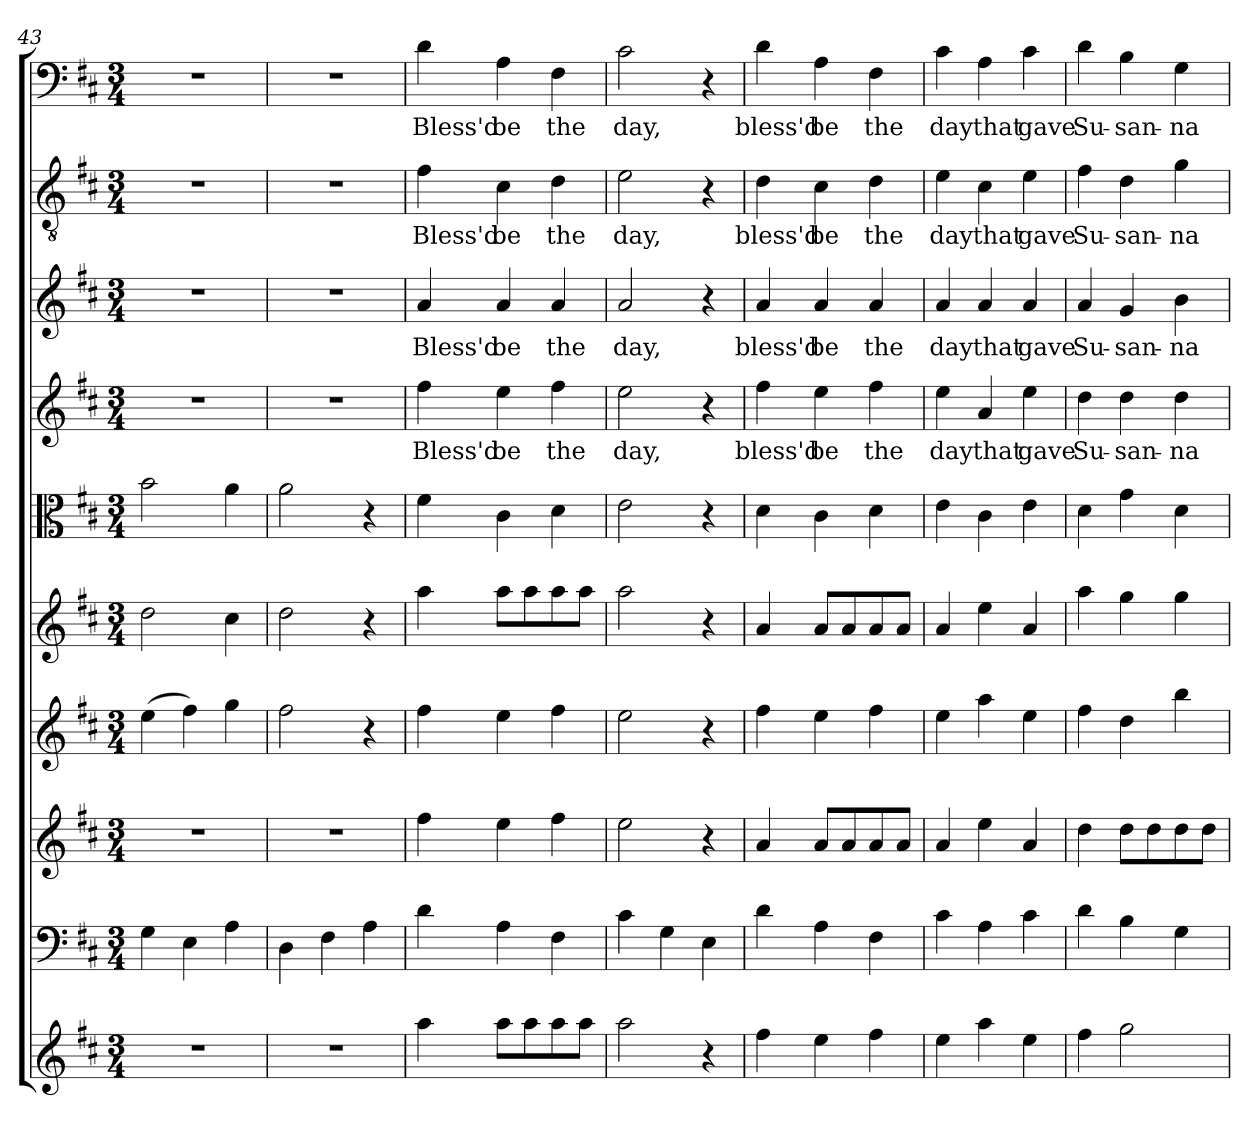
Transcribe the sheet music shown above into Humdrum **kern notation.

**kern	**kern	**kern	**kern	**kern	**kern	**kern	**text	**kern	**text	**kern	**text	**kern	**text
*part10	*part9	*part8	*part7	*part6	*part5	*part4	*part4	*part3	*part3	*part2	*part2	*part1	*part1
*staff10	*staff9	*staff8	*staff7	*staff6	*staff5	*staff4	*staff4	*staff3	*staff3	*staff2	*staff2	*staff1	*staff1
*clefG2	*clefF4	*clefG2	*clefG2	*clefG2	*clefC3	*clefG2	*	*clefG2	*	*clefGv2	*	*clefF4	*
*k[f#c#]	*k[f#c#]	*k[f#c#]	*k[f#c#]	*k[f#c#]	*k[f#c#]	*k[f#c#]	*	*k[f#c#]	*	*k[f#c#]	*	*k[f#c#]	*
*D:	*D:	*D:	*D:	*D:	*D:	*D:	*	*D:	*	*D:	*	*D:	*
*M3/4	*M3/4	*M3/4	*M3/4	*M3/4	*M3/4	*M3/4	*	*M3/4	*	*M3/4	*	*M3/4	*
=43	=43	=43	=43	=43	=43	=43	=43	=43	=43	=43	=43	=43	=43
2.r	4G\	2.r	(4ee\	2dd\	2b\	2.r	.	2.r	.	2.r	.	2.r	.
.	4E\	.	4ff#\)	.	.	.	.	.	.	.	.	.	.
.	4A\	.	4gg\	4cc#\	4a\	.	.	.	.	.	.	.	.
=44	=44	=44	=44	=44	=44	=44	=44	=44	=44	=44	=44	=44	=44
2.r	4D\	2.r	2ff#\	2dd\	2a\	2.r	.	2.r	.	2.r	.	2.r	.
.	4F#\	.	.	.	.	.	.	.	.	.	.	.	.
.	4A\	.	4r	4r	4r	.	.	.	.	.	.	.	.
=45	=45	=45	=45	=45	=45	=45	=45	=45	=45	=45	=45	=45	=45
4aa\	4d\	4ff#\	4ff#\	4aa\	4f#\	4ff#\	Bless'd	4a/	Bless'd	4f#\	Bless'd	4d\	Bless'd
8aa\L	4A\	4ee\	4ee\	8aa\L	4c#\	4ee\	be	4a/	be	4c#\	be	4A\	be
8aa\	.	.	.	8aa\	.	.	.	.	.	.	.	.	.
8aa\	4F#\	4ff#\	4ff#\	8aa\	4d\	4ff#\	the	4a/	the	4d\	the	4F#\	the
8aa\J	.	.	.	8aa\J	.	.	.	.	.	.	.	.	.
=46	=46	=46	=46	=46	=46	=46	=46	=46	=46	=46	=46	=46	=46
2aa\	4c#\	2ee\	2ee\	2aa\	2e\	2ee\	day,	2a/	day,	2e\	day,	2c#\	day,
.	4G\	.	.	.	.	.	.	.	.	.	.	.	.
4r	4E\	4r	4r	4r	4r	4r	.	4r	.	4r	.	4r	.
=47	=47	=47	=47	=47	=47	=47	=47	=47	=47	=47	=47	=47	=47
4ff#\	4d\	4a/	4ff#\	4a/	4d\	4ff#\	bless'd	4a/	bless'd	4d\	bless'd	4d\	bless'd
4ee\	4A\	8a/L	4ee\	8a/L	4c#\	4ee\	be	4a/	be	4c#\	be	4A\	be
.	.	8a/	.	8a/	.	.	.	.	.	.	.	.	.
4ff#\	4F#\	8a/	4ff#\	8a/	4d\	4ff#\	the	4a/	the	4d\	the	4F#\	the
.	.	8a/J	.	8a/J	.	.	.	.	.	.	.	.	.
=48	=48	=48	=48	=48	=48	=48	=48	=48	=48	=48	=48	=48	=48
4ee\	4c#\	4a/	4ee\	4a/	4e\	4ee\	day	4a/	day	4e\	day	4c#\	day
4aa\	4A\	4ee\	4aa\	4ee\	4c#\	4a/	that	4a/	that	4c#\	that	4A\	that
4ee\	4c#\	4a/	4ee\	4a/	4e\	4ee\	gave	4a/	gave	4e\	gave	4c#\	gave
=49	=49	=49	=49	=49	=49	=49	=49	=49	=49	=49	=49	=49	=49
4ff#\	4d\	4dd\	4ff#\	4aa\	4d\	4dd\	Su-	4a/	Su-	4f#\	Su-	4d\	Su-
2gg\	4B\	8dd\L	4dd\	4gg\	4g\	4dd\	-san-	4g/	-san-	4d\	-san-	4B\	-san-
.	.	8dd\	.	.	.	.	.	.	.	.	.	.	.
.	4G\	8dd\	4bb\	4gg\	4d\	4dd\	-na	4b\	-na	4g\	-na	4G\	-na
.	.	8dd\J	.	.	.	.	.	.	.	.	.	.	.
=	=	=	=	=	=	=	=	=	=	=	=	=	=
*-	*-	*-	*-	*-	*-	*-	*-	*-	*-	*-	*-	*-	*-
